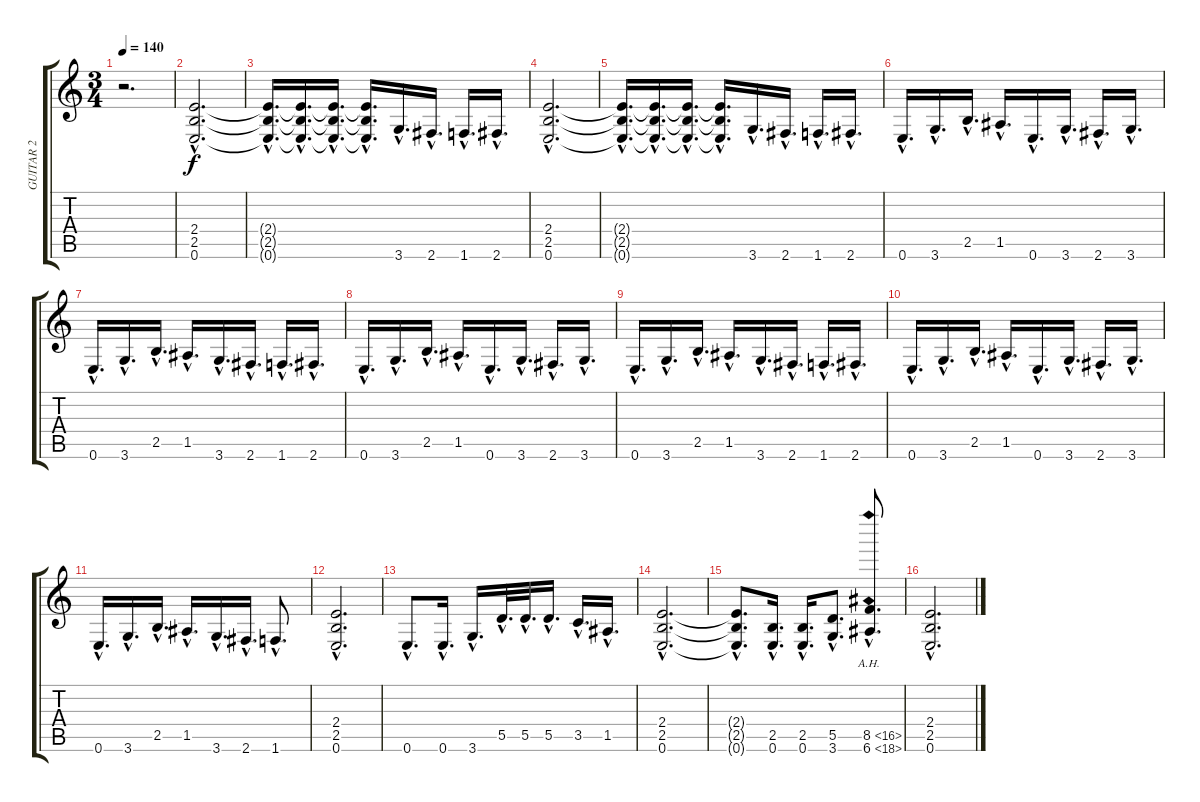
\track ("GUITAR 2" "GUITAR 2") {instrument overdrivenguitar}
\staff {score tabs}
\tuning (E4 B3 G3 D3 A2 E2) {hide}
\ts (3 4)
\tempo 140
\clef g2
\ks c
r.2{d dy f instrument overdrivenguitar} |
(2.4{hac} 2.5{hac} 0.6{hac}).2{d} |
(2.4{hac t} 2.5{hac t} 0.6{hac t}).16{d} (2.4{hac t} 2.5{hac t} 0.6{hac t}).16{d} (2.4{hac t} 2.5{hac t} 0.6{hac t}).16{d} (2.4{hac t} 2.5{hac t} 0.6{hac t}).16{d} 3.6{hac}.16{d} 2.6{hac}.16{d} 1.6{hac}.16{d} 2.6{hac}.16{d} |
(2.4{hac} 2.5{hac} 0.6{hac}).2{d} |
(2.4{hac t} 2.5{hac t} 0.6{hac t}).16{d} (2.4{hac t} 2.5{hac t} 0.6{hac t}).16{d} (2.4{hac t} 2.5{hac t} 0.6{hac t}).16{d} (2.4{hac t} 2.5{hac t} 0.6{hac t}).16{d} 3.6{hac}.16{d} 2.6{hac}.16{d} 1.6{hac}.16{d} 2.6{hac}.16{d} |
0.6{hac}.16{d} 3.6{hac}.16{d} 2.5{hac}.16{d} 1.5{hac}.16{d} 0.6{hac}.16{d} 3.6{hac}.16{d} 2.6{hac}.16{d} 3.6{hac}.16{d} |
0.6{hac}.16{d} 3.6{hac}.16{d} 2.5{hac}.16{d} 1.5{hac}.16{d} 3.6{hac}.16{d} 2.6{hac}.16{d} 1.6{hac}.16{d} 2.6{hac}.16{d} |
0.6{hac}.16{d} 3.6{hac}.16{d} 2.5{hac}.16{d} 1.5{hac}.16{d} 0.6{hac}.16{d} 3.6{hac}.16{d} 2.6{hac}.16{d} 3.6{hac}.16{d} |
0.6{hac}.16{d} 3.6{hac}.16{d} 2.5{hac}.16{d} 1.5{hac}.16{d} 3.6{hac}.16{d} 2.6{hac}.16{d} 1.6{hac}.16{d} 2.6{hac}.16{d} |
0.6{hac}.16{d} 3.6{hac}.16{d} 2.5{hac}.16{d} 1.5{hac}.16{d} 0.6{hac}.16{d} 3.6{hac}.16{d} 2.6{hac}.16{d} 3.6{hac}.16{d} |
0.6{hac}.16{d} 3.6{hac}.16{d} 2.5{hac}.16{d} 1.5{hac}.16{d} 3.6{hac}.16{d} 2.6{hac}.16{d} 1.6{hac}.8{d} |
(2.4{hac} 2.5{hac} 0.6{hac}).2{d} |
0.6{hac}.8{d} 0.6{hac}.16{d} 3.6{hac}.16{d} 5.5{hac}.32{d} 5.5{hac}.32{d} 5.5{hac}.16{d} 3.5{hac}.16{d} 1.5{hac}.16{d} |
(2.4{hac} 2.5{hac} 0.6{hac}).2{d} |
(2.4{hac t} 2.5{hac t} 0.6{hac t}).8{d} (2.5{hac} 0.6{hac}).16{d} (2.5{hac} 0.6{hac}).16{d} (5.5{hac} 3.6{hac}).8{d} (8.5{ah 8 hac} 6.6{ah 12 hac}).8{d} |
(2.4{ss hac} 2.5{ss hac} 0.6{ss hac}).2{d}
